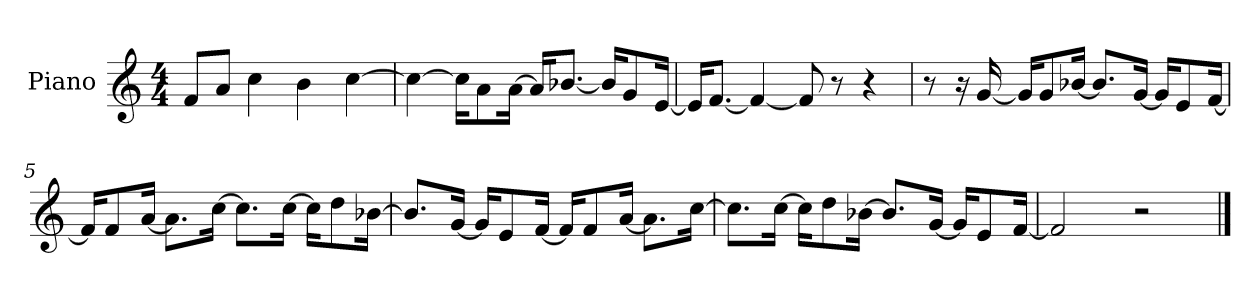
**kern
*part1
*staff1
*I"Piano
*I'P-no
*clefG2
*k[]
*M4/4
*MM90
=1
8f/L
8a/J
4cc\
4b\
[4cc\
=2
4cc\_
16cc\KL]
8a\
[16a\Jk
16a/KL]
[8.b-X/J
16b-/KL]
8g/
[16e/Jk
=3
16e/KL]
[8.f/J
4f/_
8f/]
8r
4r
=4
8r
16r
[16g/
16g/KL]
8g/
[16b-X/Jk
8.b-/L]
[16g/Jk
16g/KL]
8e/
[16f/Jk
!!LO:LB:g=z
=5
16f/KL]
8f/
[16a/Jk
8.a\L]
[16cc\Jk
8.cc\L]
[16cc\Jk
16cc\KL]
8dd\
[16b-X\Jk
=6
8.b-/L]
[16g/Jk
16g/KL]
8e/
[16f/Jk
16f/KL]
8f/
[16a/Jk
8.a\L]
[16cc\Jk
=7
8.cc\L]
[16cc\Jk
16cc\KL]
8dd\
[16b-X\Jk
8.b-/L]
[16g/Jk
16g/KL]
8e/
[16f/Jk
=8
2f/]
2r
==
*-
